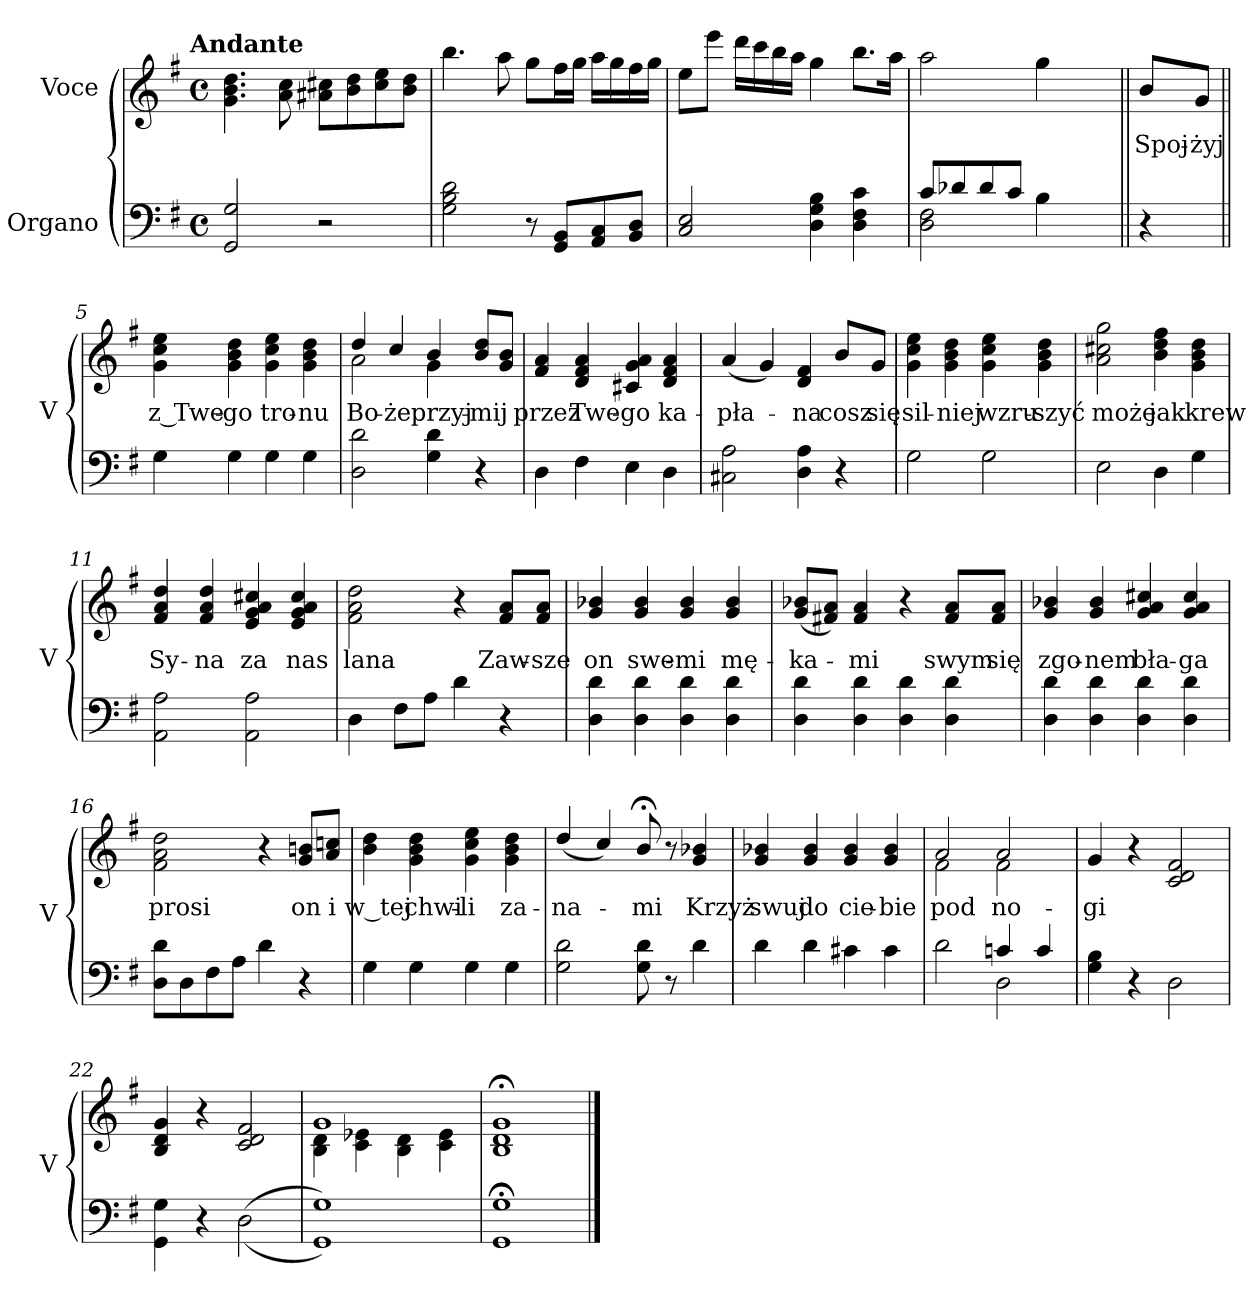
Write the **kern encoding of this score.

**kern	**kern	**text
*part2	*part1	*part1
*staff2	*staff1	*staff1
*I"Organo	*I"Voce	*
*	*I'V	*
*clefF4	*clefG2	*
*k[f#]	*k[f#]	*
*G:	*G:	*
!!LO:TX:omd:t=Andante
*M4/4	*M4/4	*
*met(c)	*met(c)	*
*MM72	*MM72	*
=1	=1	=1
2GG/ 2G/	4.g\ 4.b\ 4.dd\	.
.	8a\ 8cc\	.
2r	8a#X\ 8cc#X\L	.
.	8b\ 8dd\	.
.	8cc#\ 8ee\	.
.	8b\ 8dd\J	.
=2	=2	=2
2G\ 2B\ 2d\	4.bb\	.
.	8aa\	.
8r	8gg\L	.
8GG/ 8BB/L	16ff#\L	.
.	16gg\JJ	.
8AA/ 8C/	16aa\LL	.
.	16gg\	.
8BB/ 8D/J	16ff#\	.
.	16gg\JJ	.
=3	=3	=3
2C/ 2E/	8ee\L	.
.	8eee\J	.
.	16ddd\LL	.
.	16ccc\	.
.	16bb\	.
.	16aa\JJ	.
4D\ 4G\ 4B\	4gg\	.
4D\ 4F#\ 4c\	8.bb\L	.
.	16aa\Jk	.
=4	=4	=4
*^	*	*
8c/L	2D\ 2F#\	2aa\	.
8d-X/	.	.	.
8d-/	.	.	.
8c/J	.	.	.
4B\	2ryy	4gg\	.
4ryy	.	4ryy	.
*v	*v	*	*
=||	=||	=||
4r	8b/L	Spoj-
.	8g/J	-żyj
=5||	=5||	=5||
4G\	4g\ 4cc\ 4ee\	z Twe-
4G\	4g\ 4b\ 4dd\	-go
4G\	4g\ 4cc\ 4ee\	tro-
4G\	4g\ 4b\ 4dd\	-nu
=6	=6	=6
*	*^	*
2D\ 2d\	4dd/	2a\	Bo-
.	4cc/	.	-że
4G\ 4d\	4b/	4g\	przyj-
4r	8b/ 8dd/L	4ryy	-mij
.	8g/ 8b/J	.	.
*	*v	*v	*
=7	=7	=7
4D\	4f#/ 4a/	przez
4F#\	4d/ 4f#/ 4a/	Twe-
4E\	4c#X/ 4g/ 4a/	-go
4D\	4d/ 4f#/ 4a/	ka-
=8	=8	=8
2C#X\ 2A\	(<4a/	-pła-
.	4g/)	.
4D\ 4A\	4d/ 4f#/	-na
4r	8b/L	cosz
.	8g/J	się
=9	=9	=9
2G\	4g\ 4cc\ 4ee\	sil-
.	4g\ 4b\ 4dd\	-niej
2G\	4g\ 4cc\ 4ee\	wzru-
.	4g\ 4b\ 4dd\	-szyć
=10	=10	=10
2E\	2a\ 2cc#X\ 2gg\	może
4D\	4b\ 4dd\ 4ff#\	jak
4G\	4g\ 4b\ 4dd\	krew
=11	=11	=11
2AA\ 2A\	4f#/ 4a/ 4dd/	Sy-
.	4f#/ 4a/ 4dd/	-na
2AA\ 2A\	4e/ 4g/ 4a/ 4cc#X/	za
.	4e/ 4g/ 4a/ 4cc#/	nas
=12	=12	=12
4D\	2f#\ 2a\ 2dd\	lana
8F#\L	.	.
8A\J	.	.
4d\	4r	.
4r	8f#/ 8a/L	Zaw-
.	8f#/ 8a/J	-sze
=13	=13	=13
4D\ 4d\	4g/ 4b-X/	on
4D\ 4d\	4g/ 4b-/	swe-
4D\ 4d\	4g/ 4b-/	-mi
4D\ 4d\	4g/ 4b-/	mę-
=14	=14	=14
4D\ 4d\	(<8g/ 8b-X/L	-ka-
.	8f#X/ 8a/J)	.
4D\ 4d\	4f#/ 4a/	-mi
4D\ 4d\	4r	.
4D\ 4d\	8f#/ 8a/L	swym
.	8f#/ 8a/J	się
=15	=15	=15
4D\ 4d\	4g/ 4b-X/	zgo-
4D\ 4d\	4g/ 4b-/	-nem
4D\ 4d\	4g/ 4a/ 4cc#X/	bła-
4D\ 4d\	4g/ 4a/ 4cc#/	-ga
=16	=16	=16
8D\ 8d\L	2f#\ 2a\ 2dd\	prosi
8D\	.	.
8F#\	.	.
8A\J	.	.
4d\	4r	.
4r	8g/ 8bn/L	on
.	8a/ 8ccn/J	i
=17	=17	=17
4G\	4b\ 4dd\	w_tej
4G\	4g\ 4b\ 4dd\	chwi-
4G\	4g\ 4cc\ 4ee\	-li
4G\	4g\ 4b\ 4dd\	za-
=18	=18	=18
2G\ 2d\	(>4dd/	-na-
.	4cc/)	.
8G\ 8d\	8b;</	-mi
8r	8r	.
4d\	4g/ 4b-X/	Krzyż
=19	=19	=19
4d\	4g/ 4b-X/	swuj
4d\	4g/ 4b-/	do
4c#X\	4g/ 4b-/	cie-
4c#\	4g/ 4b-/	-bie
=20	=20	=20
*^	*^	*
2d\	2ryy	2a/	2f#\	pod
4cn/	2D\	2a/	2f#\	no-
4c/	.	.	.	.
*v	*v	*	*	*
*	*v	*v	*
=21	=21	=21
4G\ 4B\	4g/	-gi
4r	4r	.
2D\	2c/ 2d/ 2f#/	.
=22	=22	=22
4GG\ 4G\	4B/ 4d/ 4g/	.
4r	4r	.
(<(>2D\	2c/ 2d/ 2f#/	.
=23	=23	=23
*	*^	*
1GG/ 1G/))	1g/	4B\ 4d\	.
.	.	4c\ 4e-X\	.
.	.	4B\ 4d\	.
.	.	4c\ 4e-\	.
*	*v	*v	*
=24	=24	=24
1GG;</ 1G;</	1B;</ 1d;</ 1g;</	.
==	==	==
*-	*-	*-
